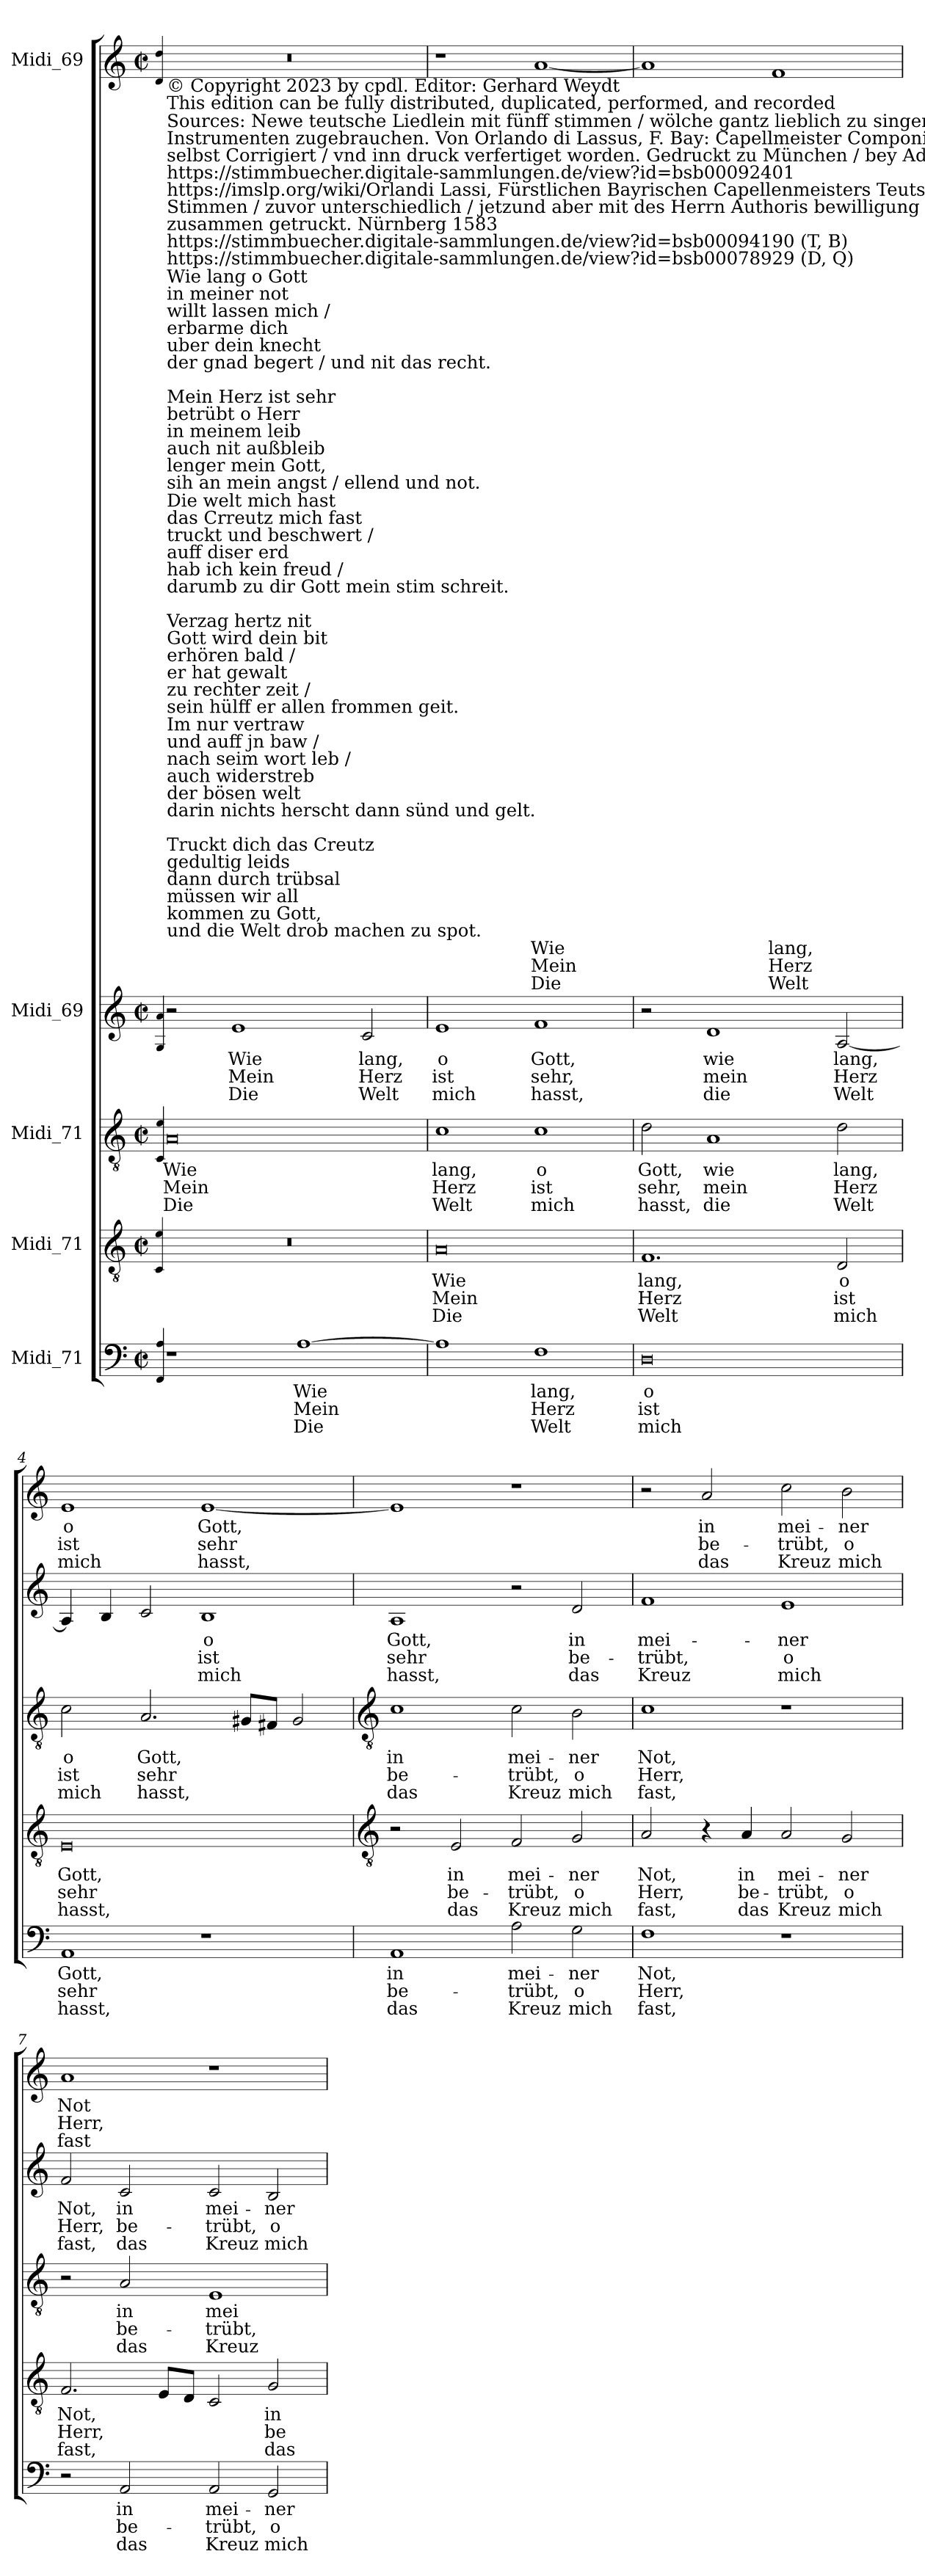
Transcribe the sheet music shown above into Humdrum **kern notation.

**kern	**text	**text	**text	**kern	**text	**text	**text	**kern	**text	**text	**text	**kern	**text	**text	**text	**kern	**text	**text	**text
*part5	*part5	*part5	*part5	*part4	*part4	*part4	*part4	*part3	*part3	*part3	*part3	*part2	*part2	*part2	*part2	*part1	*part1	*part1	*part1
*staff5	*staff5	*staff5	*staff5	*staff4	*staff4	*staff4	*staff4	*staff3	*staff3	*staff3	*staff3	*staff2	*staff2	*staff2	*staff2	*staff1	*staff1	*staff1	*staff1
*I"Midi_71	*	*	*	*I"Midi_71	*	*	*	*I"Midi_71	*	*	*	*I"Midi_69	*	*	*	*I"Midi_69	*	*	*
*clefF4	*	*	*	*clefGv2	*	*	*	*clefGv2	*	*	*	*clefG2	*	*	*	*clefG2	*	*	*
*k[]	*	*	*	*k[]	*	*	*	*k[]	*	*	*	*k[]	*	*	*	*k[]	*	*	*
*C:	*	*	*	*C:	*	*	*	*C:	*	*	*	*C:	*	*	*	*C:	*	*	*
*M4/2	*	*	*	*M4/2	*	*	*	*M4/2	*	*	*	*M4/2	*	*	*	*M4/2	*	*	*
*met(c|)	*	*	*	*met(c|)	*	*	*	*met(c|)	*	*	*	*met(c|)	*	*	*	*met(c|)	*	*	*
=1	=1	=1	=1	=1	=1	=1	=1	=1	=1	=1	=1	=1	=1	=1	=1	=1	=1	=1	=1
4qqFF 4qqA	.	.	.	4qqC 4qqe	.	.	.	4qqC 4qqe	.	.	.	4qqG 4qqa	.	.	.	4qqd 4qqdd	.	.	.
!	!	!	!	!	!	!	!	!	!	!	!	!	!	!	!	!LO:TX:b:t=© Copyright 2023 by cpdl. Editor&colon; Gerhard Weydt\nThis edition can be fully distributed, duplicated, performed, and recorded	!	!	!
!	!	!	!	!	!	!	!	!	!	!	!	!	!	!	!	!LO:TX:b:t=Sources&colon; Newe teutsche Liedlein mit fünff stimmen / wölche gantz lieblich zu singen / vnnd auff allerley\nInstrumenten zugebrauchen. Von Orlando di Lassus, F. Bay&colon; Capellmeister Componiert / vnd von jhm\nselbst Corrigiert / vnd inn druck verfertiget worden. Gedruckt zu München / bey Adam Berg. M.D.LXIX.\nhttps&colon;//stimmbuecher.digitale-sammlungen.de/view?id=bsb00092401\nhttps&colon;//imslp.org/wiki/Orlandi Lassi, Fürstlichen Bayrischen Capellenmeisters Teutsche Lieder mit fünff\nStimmen / zuvor unterschiedlich / jetzund aber mit des Herrn Authoris bewilligung inn ein Opus\nzusammen getruckt. Nürnberg 1583\nhttps&colon;//stimmbuecher.digitale-sammlungen.de/view?id=bsb00094190 (T, B)\nhttps&colon;//stimmbuecher.digitale-sammlungen.de/view?id=bsb00078929 (D, Q)	!	!	!
!	!	!	!	!	!	!	!	!	!	!	!	!	!	!	!	!LO:TX:b:t=Wie lang o Gott\nin meiner not\nwillt lassen mich /\nerbarme dich\nuber dein knecht\nder gnad begert / und nit das recht.\n\nMein Herz ist sehr\nbetrübt o Herr\nin meinem leib\nauch nit außbleib\nlenger mein Gott,\nsih an mein angst / ellend und not.	!	!	!
!	!	!	!	!	!	!	!	!	!	!	!	!	!	!	!	!LO:TX:b:t=Die welt mich hast\ndas Crreutz mich fast\ntruckt und beschwert /\nauff diser erd\nhab ich kein freud /\ndarumb zu dir Gott mein stim schreit.\n\nVerzag hertz nit\nGott wird dein bit\nerhören bald /\ner hat gewalt\nzu rechter zeit /\nsein hülff er allen frommen geit.	!	!	!
!	!	!	!	!	!	!	!	!	!	!	!	!	!	!	!	!LO:TX:b:t=Im nur vertraw\nund auff jn baw /\nnach seim wort leb /\nauch widerstreb\nder bösen welt\ndarin nichts herscht dann sünd und gelt.\n\nTruckt dich das Creutz\ngedultig leids\ndann durch trübsal\nmüssen wir all\nkommen zu Gott,\nund die Welt drob machen zu spot.	!	!	!
!	!	!	!	!	!	!	!	!	!LO:LY:b	!LO:LY:b	!LO:LY:b	!	!	!	!	!	!	!	!
1r	.	.	.	0r	.	.	.	0A	Wie	Mein	Die	2r	.	.	.	0r	.	.	.
!	!	!	!	!	!	!	!	!	!	!	!	!	!LO:LY:b	!LO:LY:b	!LO:LY:b	!	!	!	!
.	.	.	.	.	.	.	.	.	.	.	.	1e	Wie	Mein	Die	.	.	.	.
!	!LO:LY:b	!LO:LY:b	!LO:LY:b	!	!	!	!	!	!	!	!	!	!	!	!	!	!	!	!
[1A	Wie	Mein	Die	.	.	.	.	.	.	.	.	.	.	.	.	.	.	.	.
!	!	!	!	!	!	!	!	!	!	!	!	!	!LO:LY:b	!LO:LY:b	!LO:LY:b	!	!	!	!
.	.	.	.	.	.	.	.	.	.	.	.	2c	lang,	Herz	Welt	.	.	.	.
=2	=2	=2	=2	=2	=2	=2	=2	=2	=2	=2	=2	=2	=2	=2	=2	=2	=2	=2	=2
!	!	!	!	!	!LO:LY:b	!LO:LY:b	!LO:LY:b	!	!LO:LY:b	!LO:LY:b	!LO:LY:b	!	!LO:LY:b	!LO:LY:b	!LO:LY:b	!	!	!	!
1A]	.	.	.	0A	Wie	Mein	Die	1c	lang,	Herz	Welt	1e	o	ist	mich	1r	.	.	.
!	!LO:LY:b	!LO:LY:b	!LO:LY:b	!	!	!	!	!	!LO:LY:b	!LO:LY:b	!LO:LY:b	!	!LO:LY:b	!LO:LY:b	!LO:LY:b	!	!LO:LY:b	!LO:LY:b	!LO:LY:b
1F	lang,	Herz	Welt	.	.	.	.	1c	o	ist	mich	1f	Gott,	sehr,	hasst,	[1a	Wie	Mein	Die
=3	=3	=3	=3	=3	=3	=3	=3	=3	=3	=3	=3	=3	=3	=3	=3	=3	=3	=3	=3
!	!LO:LY:b	!LO:LY:b	!LO:LY:b	!	!LO:LY:b	!LO:LY:b	!LO:LY:b	!	!LO:LY:b	!LO:LY:b	!LO:LY:b	!	!	!	!	!	!	!	!
0D	o	ist	mich	1.F	lang,	Herz	Welt	2d	Gott,	sehr,	hasst,	2r	.	.	.	1a]	.	.	.
!	!	!	!	!	!	!	!	!	!LO:LY:b	!LO:LY:b	!LO:LY:b	!	!LO:LY:b	!LO:LY:b	!LO:LY:b	!	!	!	!
.	.	.	.	.	.	.	.	1A	wie	mein	die	1d	wie	mein	die	.	.	.	.
!	!	!	!	!	!	!	!	!	!	!	!	!	!	!	!	!	!LO:LY:b	!LO:LY:b	!LO:LY:b
.	.	.	.	.	.	.	.	.	.	.	.	.	.	.	.	1f	lang,	Herz	Welt
!	!	!	!	!	!LO:LY:b	!LO:LY:b	!LO:LY:b	!	!LO:LY:b	!LO:LY:b	!LO:LY:b	!	!LO:LY:b	!LO:LY:b	!LO:LY:b	!	!	!	!
.	.	.	.	2D	o	ist	mich	2d	lang,	Herz	Welt	[2A	lang,	Herz	Welt	.	.	.	.
=4	=4	=4	=4	=4	=4	=4	=4	=4	=4	=4	=4	=4	=4	=4	=4	=4	=4	=4	=4
!	!LO:LY:b	!LO:LY:b	!LO:LY:b	!	!LO:LY:b	!LO:LY:b	!LO:LY:b	!	!LO:LY:b	!LO:LY:b	!LO:LY:b	!	!	!	!	!	!LO:LY:b	!LO:LY:b	!LO:LY:b
1AA	Gott,	sehr	hasst,	0E	Gott,	sehr	hasst,	2c	o	ist	mich	4A]	.	.	.	1e	o	ist	mich
.	.	.	.	.	.	.	.	.	.	.	.	4B	.	.	.	.	.	.	.
!	!	!	!	!	!	!	!	!	!LO:LY:b	!LO:LY:b	!LO:LY:b	!	!	!	!	!	!	!	!
.	.	.	.	.	.	.	.	2.A	Gott,	sehr	hasst,	2c	.	.	.	.	.	.	.
!	!	!	!	!	!	!	!	!	!	!	!	!	!LO:LY:b	!LO:LY:b	!LO:LY:b	!	!LO:LY:b	!LO:LY:b	!LO:LY:b
1r	.	.	.	.	.	.	.	.	.	.	.	1B	o	ist	mich	[1e	Gott,	sehr	hasst,
.	.	.	.	.	.	.	.	8G#L	.	.	.	.	.	.	.	.	.	.	.
.	.	.	.	.	.	.	.	8F#J	.	.	.	.	.	.	.	.	.	.	.
.	.	.	.	.	.	.	.	2G#	.	.	.	.	.	.	.	.	.	.	.
!!LO:LB:g=z
=5	=5	=5	=5	=5	=5	=5	=5	=5	=5	=5	=5	=5	=5	=5	=5	=5	=5	=5	=5
*	*	*	*	*clefGv2	*	*	*	*clefGv2	*	*	*	*	*	*	*	*	*	*	*
!	!LO:LY:b	!LO:LY:b	!LO:LY:b	!	!	!	!	!	!LO:LY:b	!LO:LY:b	!LO:LY:b	!	!LO:LY:b	!LO:LY:b	!LO:LY:b	!	!	!	!
1AA	in	be-	-das	2r	.	.	.	1c	in	be-	-das	1A	Gott,	sehr	hasst,	1e]	.	.	.
!	!	!	!	!	!LO:LY:b	!LO:LY:b	!LO:LY:b	!	!	!	!	!	!	!	!	!	!	!	!
.	.	.	.	2E	in	be-	-das	.	.	.	.	.	.	.	.	.	.	.	.
!	!LO:LY:b	!LO:LY:b	!LO:LY:b	!	!LO:LY:b	!LO:LY:b	!LO:LY:b	!	!LO:LY:b	!LO:LY:b	!LO:LY:b	!	!	!	!	!	!	!	!
2A	mei-	-trübt,	Kreuz	2F	mei-	-trübt,	Kreuz	2c	mei-	-trübt,	Kreuz	2r	.	.	.	1r	.	.	.
!	!LO:LY:b	!LO:LY:b	!LO:LY:b	!	!LO:LY:b	!LO:LY:b	!LO:LY:b	!	!LO:LY:b	!LO:LY:b	!LO:LY:b	!	!LO:LY:b	!LO:LY:b	!LO:LY:b	!	!	!	!
2G	ner	o	mich	2G	ner	o	mich	2B	ner	o	mich	2d	in	be-	-das	.	.	.	.
=6	=6	=6	=6	=6	=6	=6	=6	=6	=6	=6	=6	=6	=6	=6	=6	=6	=6	=6	=6
!	!LO:LY:b	!LO:LY:b	!LO:LY:b	!	!LO:LY:b	!LO:LY:b	!LO:LY:b	!	!LO:LY:b	!LO:LY:b	!LO:LY:b	!	!LO:LY:b	!LO:LY:b	!LO:LY:b	!	!	!	!
1F	Not,	Herr,	fast,	2A	Not,	Herr,	fast,	1c	Not,	Herr,	fast,	1f	mei-	-trübt,	Kreuz	2r	.	.	.
!	!	!	!	!	!	!	!	!	!	!	!	!	!	!	!	!	!LO:LY:b	!LO:LY:b	!LO:LY:b
.	.	.	.	4r	.	.	.	.	.	.	.	.	.	.	.	2a	in	be-	-das
!	!	!	!	!	!LO:LY:b	!LO:LY:b	!LO:LY:b	!	!	!	!	!	!	!	!	!	!	!	!
.	.	.	.	4A	in	be-	-das	.	.	.	.	.	.	.	.	.	.	.	.
!	!	!	!	!	!LO:LY:b	!LO:LY:b	!LO:LY:b	!	!	!	!	!	!LO:LY:b	!LO:LY:b	!LO:LY:b	!	!LO:LY:b	!LO:LY:b	!LO:LY:b
1r	.	.	.	2A	mei-	-trübt,	Kreuz	1r	.	.	.	1e	ner	o	mich	2cc	mei-	-trübt,	Kreuz
!	!	!	!	!	!LO:LY:b	!LO:LY:b	!LO:LY:b	!	!	!	!	!	!	!	!	!	!LO:LY:b	!LO:LY:b	!LO:LY:b
.	.	.	.	2G	ner	o	mich	.	.	.	.	.	.	.	.	2b	ner	o	mich
=7	=7	=7	=7	=7	=7	=7	=7	=7	=7	=7	=7	=7	=7	=7	=7	=7	=7	=7	=7
!	!	!	!	!	!LO:LY:b	!LO:LY:b	!LO:LY:b	!	!	!	!	!	!LO:LY:b	!LO:LY:b	!LO:LY:b	!	!LO:LY:b	!LO:LY:b	!LO:LY:b
2r	.	.	.	2.F	Not,	Herr,	fast,	2r	.	.	.	2f	Not,	Herr,	fast,	1a	Not	Herr,	fast
!	!LO:LY:b	!LO:LY:b	!LO:LY:b	!	!	!	!	!	!LO:LY:b	!LO:LY:b	!LO:LY:b	!	!LO:LY:b	!LO:LY:b	!LO:LY:b	!	!	!	!
2AA	in	be-	-das	.	.	.	.	2A	in	be-	-das	2c	in	be-	-das	.	.	.	.
.	.	.	.	8EL	.	.	.	.	.	.	.	.	.	.	.	.	.	.	.
.	.	.	.	8DJ	.	.	.	.	.	.	.	.	.	.	.	.	.	.	.
!	!LO:LY:b	!LO:LY:b	!LO:LY:b	!	!	!	!	!	!LO:LY:b	!LO:LY:b	!LO:LY:b	!	!LO:LY:b	!LO:LY:b	!LO:LY:b	!	!	!	!
2AA	mei-	-trübt,	Kreuz	2C	.	.	.	1E	mei-	-trübt,	Kreuz	2c	mei-	-trübt,	Kreuz	1r	.	.	.
!	!LO:LY:b	!LO:LY:b	!LO:LY:b	!	!LO:LY:b	!LO:LY:b	!LO:LY:b	!	!	!	!	!	!LO:LY:b	!LO:LY:b	!LO:LY:b	!	!	!	!
2GG	ner	o	mich	2G	in	be-	-das	.	.	.	.	2B	ner	o	mich	.	.	.	.
=	=	=	=	=	=	=	=	=	=	=	=	=	=	=	=	=	=	=	=
*-	*-	*-	*-	*-	*-	*-	*-	*-	*-	*-	*-	*-	*-	*-	*-	*-	*-	*-	*-
